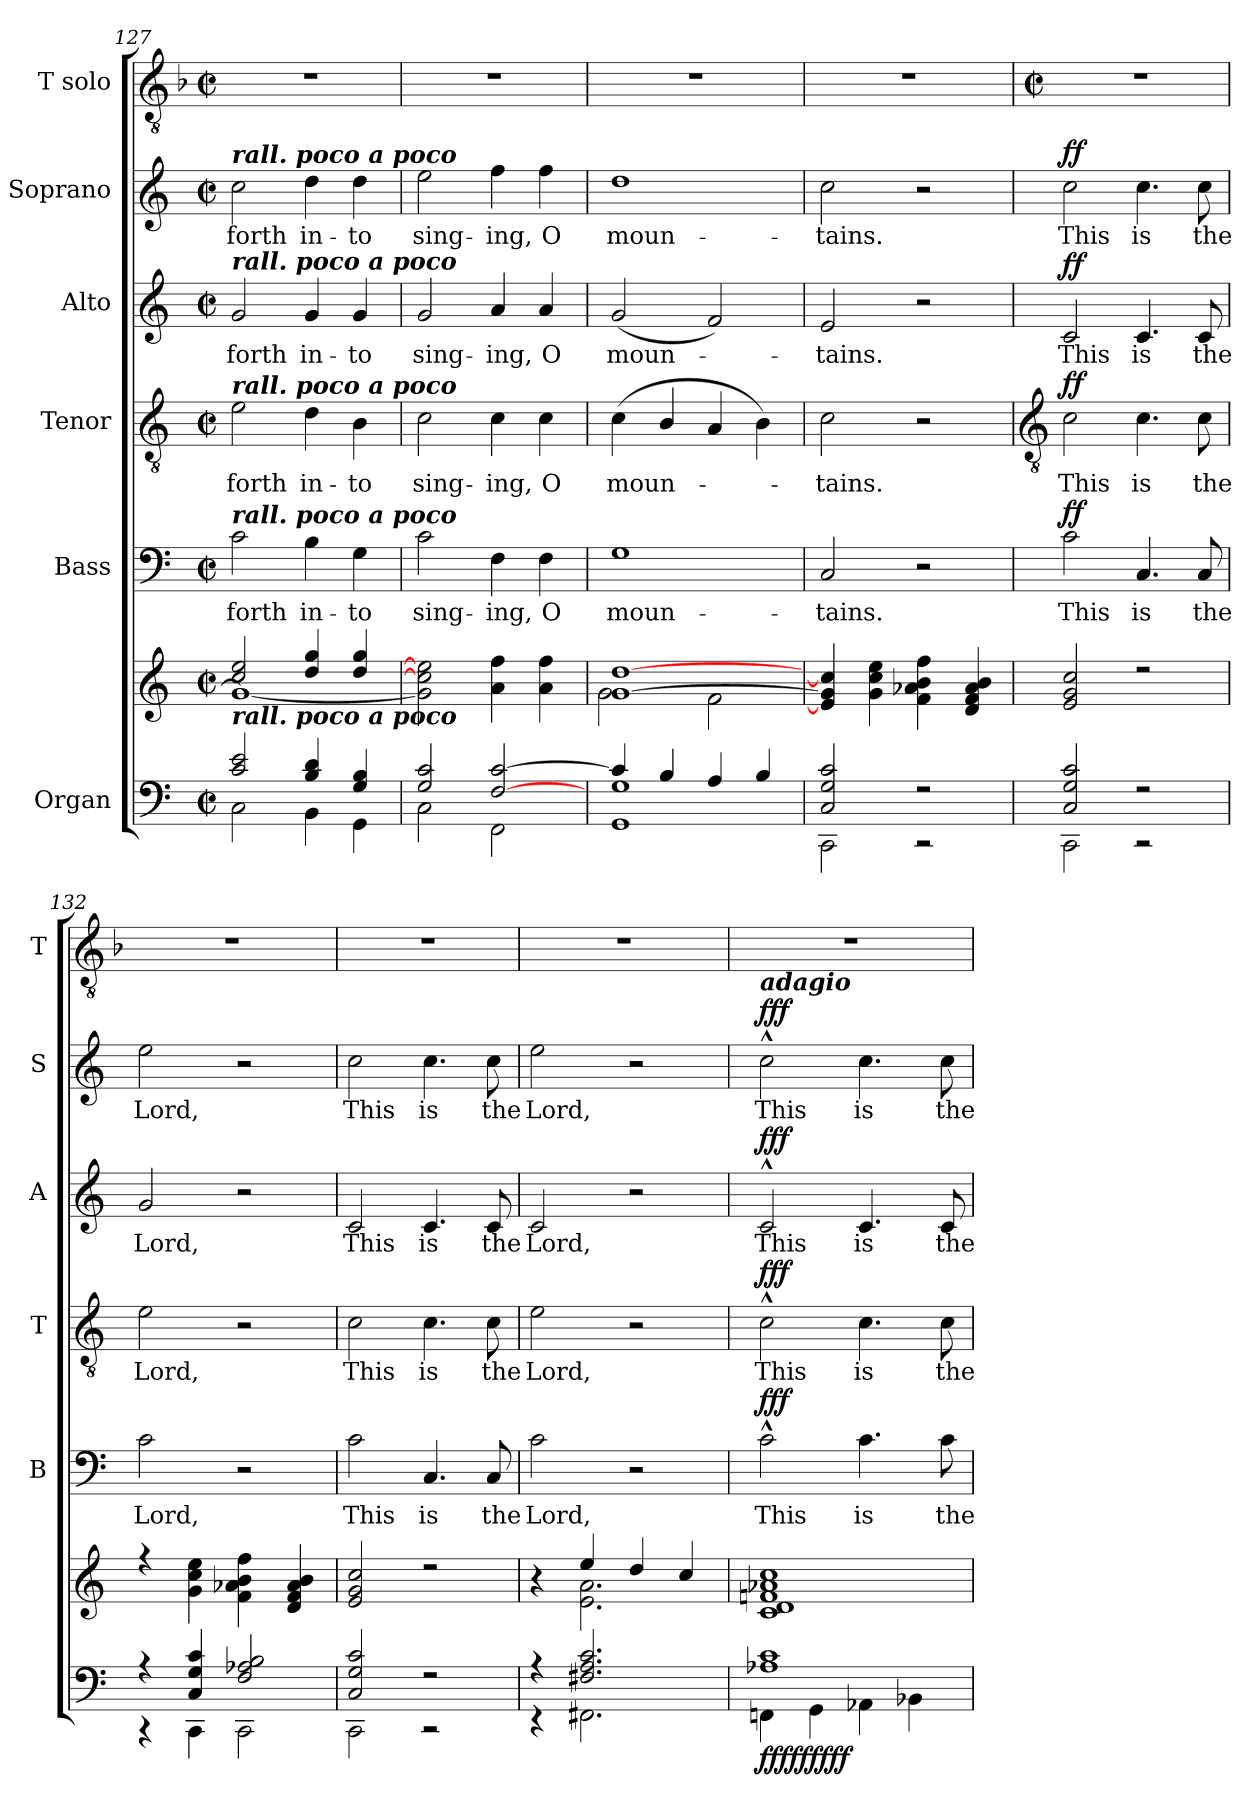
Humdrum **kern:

**kern	**kern	**dynam	**kern	**text	**dynam	**kern	**text	**dynam	**kern	**text	**dynam	**kern	**text	**dynam	**kern
*part6	*part6	*part6	*part5	*part5	*part5	*part4	*part4	*part4	*part3	*part3	*part3	*part2	*part2	*part2	*part1
*staff7	*staff6	*staff6/7	*staff5	*staff5	*staff5	*staff4	*staff4	*staff4	*staff3	*staff3	*staff3	*staff2	*staff2	*staff2	*staff1
*I"Organ	*	*	*I"Bass	*	*	*I"Tenor	*	*	*I"Alto	*	*	*I"Soprano	*	*	*I"T solo
*	*	*	*I'B	*	*	*I'T	*	*	*I'A	*	*	*I'S	*	*	*I'T
*clefF4	*clefG2	*	*clefF4	*	*	*clefGv2	*	*	*clefG2	*	*	*clefG2	*	*	*clefGv2
*k[]	*k[]	*	*k[]	*	*	*k[]	*	*	*k[]	*	*	*k[]	*	*	*k[b-]
*C:	*C:	*	*C:	*	*	*C:	*	*	*C:	*	*	*C:	*	*	*F:
*M2/2	*M2/2	*	*M2/2	*	*	*M2/2	*	*	*M2/2	*	*	*M2/2	*	*	*M2/2
*met(c|)	*met(c|)	*	*met(c|)	*	*	*met(c|)	*	*	*met(c|)	*	*	*met(c|)	*	*	*met(c|)
=127	=127	=127	=127	=127	=127	=127	=127	=127	=127	=127	=127	=127	=127	=127	=127
*^	*^	*	*	*	*	*	*	*	*	*	*	*	*	*	*
!	!	!	!	!	!	!	!	!	!	!	!	!	!	!LO:TX:a:Bi:t=rall. poco a poco	!	!	!
!	!	!	!	!	!	!	!	!	!	!	!LO:TX:a:Bi:t=rall. poco a poco	!	!	!	!	!	!
!	!	!	!	!	!	!	!	!LO:TX:a:Bi:t=rall. poco a poco	!	!	!	!	!	!	!	!	!
!	!	!	!	!	!LO:TX:a:Bi:t=rall. poco a poco	!	!	!	!	!	!	!	!	!	!	!	!
!LO:TX:a:Bi:t=rall. poco a poco	!	!	!	!	!	!	!	!	!	!	!	!	!	!	!	!	!
!	!	!	!	!	!	!LO:LY:b	!	!	!LO:LY:b	!	!	!LO:LY:b	!	!	!LO:LY:b	!	!
2c/ 2e/	2C\	2cc/ 2ee/	1g\_	.	2c	forth	.	2e	forth	.	2g	forth	.	2cc	forth	.	1r
!	!	!	!	!	!	!LO:LY:b	!	!	!LO:LY:b	!	!	!LO:LY:b	!	!	!LO:LY:b	!	!
4B/ 4d/	4BB\	4dd/ 4gg/	.	.	4B	in-	.	4d	in-	.	4g	in-	.	4dd	in-	.	.
!	!	!	!	!	!	!LO:LY:b	!	!	!LO:LY:b	!	!	!LO:LY:b	!	!	!LO:LY:b	!	!
4G/ 4B/	4GG\	4dd/ 4gg/	.	.	4G	-to	.	4B	-to	.	4g	-to	.	4dd	-to	.	.
=128	=128	=128	=128	=128	=128	=128	=128	=128	=128	=128	=128	=128	=128	=128	=128	=128	=128
!	!	!	!	!	!	!LO:LY:b	!	!	!LO:LY:b	!	!	!LO:LY:b	!	!	!LO:LY:b	!	!
2G/ 2c/	2C\	1ryy	2g\] 2cc\] 2ee\]	.	2c	sing-	.	2c	sing-	.	2g	sing-	.	2ee	sing-	.	1r
!	!	!	!	!	!	!LO:LY:b	!	!	!LO:LY:b	!	!	!LO:LY:b	!	!	!LO:LY:b	!	!
[2F/ [2c/	2FF\	.	4a\ 4ff\	.	4F	-ing,	.	4c	-ing,	.	4a	-ing,	.	4ff	-ing,	.	.
!	!	!	!	!	!	!LO:LY:b	!	!	!LO:LY:b	!	!	!LO:LY:b	!	!	!LO:LY:b	!	!
.	.	.	4a\ 4ff\	.	4F	O	.	4c	O	.	4a	O	.	4ff	O	.	.
=129	=129	=129	=129	=129	=129	=129	=129	=129	=129	=129	=129	=129	=129	=129	=129	=129	=129
!	!	!	!	!	!	!LO:LY:b	!	!	!LO:LY:b	!	!	!LO:LY:b	!	!	!LO:LY:b	!	!
4c/]	1GG\ 1G\	[1g/ [1dd/	2g\	.	1G	moun-	.	(>4c	moun-	.	(<2g	moun-	.	1dd	moun-	.	1r
4B/	.	.	.	.	.	.	.	4B/	.	.	.	.	.	.	.	.	.
4A/	.	.	2f\	.	.	.	.	4A	.	.	2f)	.	.	.	.	.	.
4B/	.	.	.	.	.	.	.	4B)	.	.	.	.	.	.	.	.	.
=130	=130	=130	=130	=130	=130	=130	=130	=130	=130	=130	=130	=130	=130	=130	=130	=130	=130
!	!	!	!	!	!	!LO:LY:b	!	!	!LO:LY:b	!	!	!LO:LY:b	!	!	!LO:LY:b	!	!
2C/ 2G/ 2c/	2CC\	4e/] 4g/] 4cc/]	1ryy	.	2C	-tains.	.	2c	tains.	.	2e	tains.	.	2cc	-tains.	.	1r
.	.	4g\ 4cc\ 4ee\	.	.	.	.	.	.	.	.	.	.	.	.	.	.	.
2r	2r	4f\ 4a-X\ 4b\ 4ff\	.	.	2r	.	.	2r	.	.	2r	.	.	2r	.	.	.
.	.	4d/ 4f/ 4a-/ 4b/	.	.	.	.	.	.	.	.	.	.	.	.	.	.	.
!!LO:LB:g=z
=131	=131	=131	=131	=131	=131	=131	=131	=131	=131	=131	=131	=131	=131	=131	=131	=131	=131
*	*	*	*	*	*	*	*	*clefGv2	*	*	*	*	*	*	*	*	*
*	*	*	*	*	*	*	*	*	*	*	*	*	*	*	*	*	*M2/2
*	*	*	*	*	*	*	*	*	*	*	*	*	*	*	*	*	*met(c|)
!	!	!	!	!	!	!LO:LY:b	!LO:DY:b	!	!LO:LY:b	!LO:DY:b	!	!LO:LY:b	!LO:DY:b	!	!LO:LY:b	!LO:DY:b	!
2C/ 2G/ 2c/	2CC\	2e/ 2g/ 2cc/	1ryy	.	2c	This	ff	2c	This	ff	2c	This	ff	2cc	This	ff	1r
!	!	!	!	!	!	!LO:LY:b	!	!	!LO:LY:b	!	!	!LO:LY:b	!	!	!LO:LY:b	!	!
2r	2r	2r	.	.	4.C	is	.	4.c	is	.	4.c	is	.	4.cc	is	.	.
!	!	!	!	!	!	!LO:LY:b	!	!	!LO:LY:b	!	!	!LO:LY:b	!	!	!LO:LY:b	!	!
.	.	.	.	.	8C	the	.	8c	the	.	8c	the	.	8cc	the	.	.
=132	=132	=132	=132	=132	=132	=132	=132	=132	=132	=132	=132	=132	=132	=132	=132	=132	=132
!	!	!	!	!	!	!LO:LY:b	!	!	!LO:LY:b	!	!	!LO:LY:b	!	!	!LO:LY:b	!	!
4r	4r	4r	1ryy	.	2c	Lord,	.	2e	Lord,	.	2g	Lord,	.	2ee	Lord,	.	1r
4C/ 4G/ 4c/	4CC\	4g\ 4cc\ 4ee\	.	.	.	.	.	.	.	.	.	.	.	.	.	.	.
2F/ 2A-X/ 2B/	2CC\	4f\ 4a-X\ 4b\ 4ff\	.	.	2r	.	.	2r	.	.	2r	.	.	2r	.	.	.
.	.	4d/ 4f/ 4a-/ 4b/	.	.	.	.	.	.	.	.	.	.	.	.	.	.	.
=133	=133	=133	=133	=133	=133	=133	=133	=133	=133	=133	=133	=133	=133	=133	=133	=133	=133
!	!	!	!	!	!	!LO:LY:b	!	!	!LO:LY:b	!	!	!LO:LY:b	!	!	!LO:LY:b	!	!
2C/ 2G/ 2c/	2CC\	2e/ 2g/ 2cc/	1ryy	.	2c	This	.	2c	This	.	2c	This	.	2cc	This	.	1r
!	!	!	!	!	!	!LO:LY:b	!	!	!LO:LY:b	!	!	!LO:LY:b	!	!	!LO:LY:b	!	!
2r	2r	2r	.	.	4.C	is	.	4.c	is	.	4.c	is	.	4.cc	is	.	.
!	!	!	!	!	!	!LO:LY:b	!	!	!LO:LY:b	!	!	!LO:LY:b	!	!	!LO:LY:b	!	!
.	.	.	.	.	8C	the	.	8c	the	.	8c	the	.	8cc	the	.	.
=134	=134	=134	=134	=134	=134	=134	=134	=134	=134	=134	=134	=134	=134	=134	=134	=134	=134
!	!	!	!	!	!	!LO:LY:b	!	!	!LO:LY:b	!	!	!LO:LY:b	!	!	!LO:LY:b	!	!
4r	4r	4r	4ryy	.	2c	Lord,	.	2e	Lord,	.	2c	Lord,	.	2ee	Lord,	.	1r
2.F#X/ 2.A/ 2.c/	2.FF#X\	4ee/	2.e\ 2.a\	.	.	.	.	.	.	.	.	.	.	.	.	.	.
.	.	4dd/	.	.	2r	.	.	2r	.	.	2r	.	.	2r	.	.	.
.	.	4cc/	.	.	.	.	.	.	.	.	.	.	.	.	.	.	.
=135	=135	=135	=135	=135	=135	=135	=135	=135	=135	=135	=135	=135	=135	=135	=135	=135	=135
!	!	!	!	!	!	!	!	!	!	!	!	!	!	!LO:TX:a:Bi:t=adagio	!	!	!
!	!	!	!	!LO:DY:b=2	!	!LO:LY:b	!	!	!LO:LY:b	!	!	!LO:LY:b	!	!	!LO:LY:b	!	!
!	!	!	!	!LO:DY:n=1:b=2	!	!	!	!	!	!	!	!	!	!	!	!	!
!	!	!	!	!LO:DY:n=2:b	!	!	!LO:DY:b	!	!	!LO:DY:b	!	!	!LO:DY:b	!	!	!LO:DY:b	!
1A-X/ 1c/	4FFn\	1c/ 1d/ 1fn/ 1a-X/ 1cc/	1ryy	fff fff fff	2c^^	This	fff	2c^^	This	fff	2c^^	This	fff	2cc^^	This	fff	1r
.	4GG\	.	.	.	.	.	.	.	.	.	.	.	.	.	.	.	.
!	!	!	!	!	!	!LO:LY:b	!	!	!LO:LY:b	!	!	!LO:LY:b	!	!	!LO:LY:b	!	!
.	4AA-X\	.	.	.	4.c	is	.	4.c	is	.	4.c	is	.	4.cc	is	.	.
.	4BB-X\	.	.	.	.	.	.	.	.	.	.	.	.	.	.	.	.
!	!	!	!	!	!	!LO:LY:b	!	!	!LO:LY:b	!	!	!LO:LY:b	!	!	!LO:LY:b	!	!
.	.	.	.	.	8c	the	.	8c	the	.	8c	the	.	8cc	the	.	.
*v	*v	*	*	*	*	*	*	*	*	*	*	*	*	*	*	*	*
*	*v	*v	*	*	*	*	*	*	*	*	*	*	*	*	*	*
=	=	=	=	=	=	=	=	=	=	=	=	=	=	=	=
*-	*-	*-	*-	*-	*-	*-	*-	*-	*-	*-	*-	*-	*-	*-	*-
